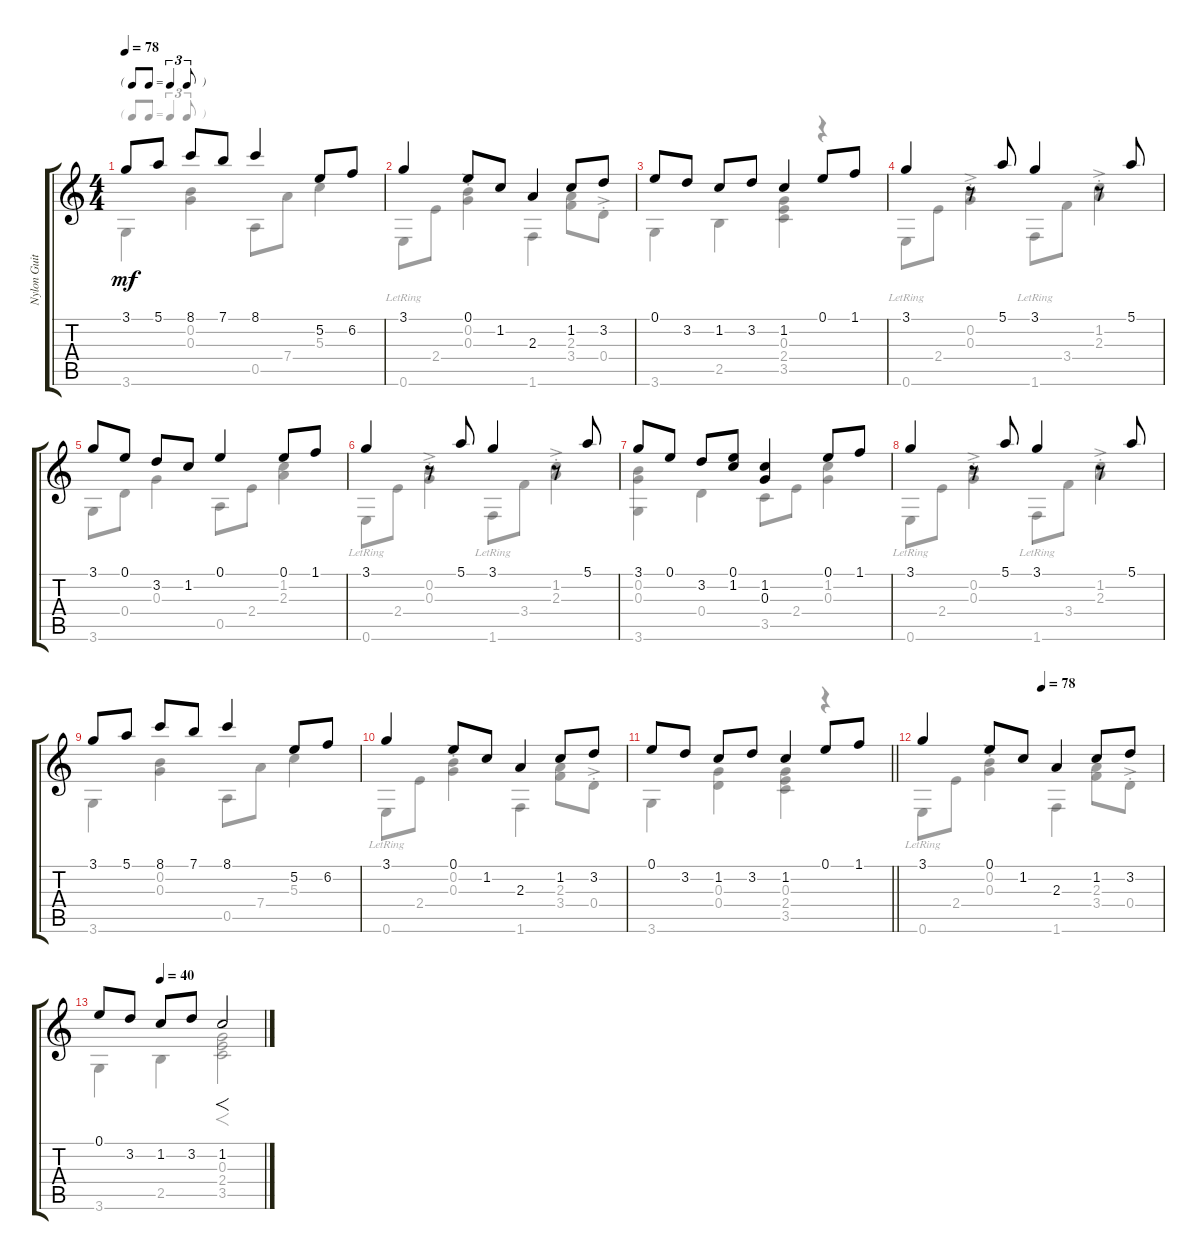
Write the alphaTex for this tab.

\track ("Nylon Guitar" "Nylon Guit") {instrument acousticguitarnylon}
\staff {score tabs}
\tuning (E4 B3 G3 D3 A2 E2) {hide}
\voice
\ts (4 4)
\tf triplet8th
\tempo 78
\clef g2
\ks c
3.1.8{dy mf} 5.1.8 8.1.8 7.1.8 8.1.4 5.2.8 6.2.8 |
3.1.4 0.1.8 1.2.8 2.3.4 1.2.8 3.2.8 |
0.1.8 3.2.8 1.2.8 3.2.8 1.2.4 0.1.8 1.1.8 |
3.1.4 r.8 5.1.8 3.1.4 r.8 5.1.8 |
3.1.8 0.1.8 3.2.8 1.2.8 0.1.4 0.1.8 1.1.8 |
3.1.4 r.8 5.1.8 3.1.4 r.8 5.1.8 |
3.1.8 0.1.8 3.2.8 (0.1 1.2).8 (1.2 0.3).4 0.1.8 1.1.8 |
3.1.4 r.8 5.1.8 3.1.4 r.8 5.1.8 |
3.1.8 5.1.8 8.1.8 7.1.8 8.1.4 5.2.8 6.2.8 |
3.1.4 0.1.8 1.2.8 2.3.4 1.2.8 3.2.8 |
\barLineRight lightlight
0.1.8 3.2.8 1.2.8 3.2.8 1.2.4 0.1.8 1.1.8 |
\tempo (78 0.5)
3.1.4 0.1.8 1.2.8 2.3.4 1.2.8 3.2.8 |
\tempo (40 0.375)
0.1.8 3.2.8 1.2.8 3.2.8 1.2.2{f}
\voice
\clef g2
\ottava regular
\simile none
\ks c
3.6.4{dy mf} (0.2 0.3).4 0.5.8 7.4.8 5.3.4 |
0.6{lr}.8 2.4.8 (0.2 0.3{ac st}).4 1.6.4 (2.3 3.4).8 0.4{ac st}.8 |
3.6.4 2.5.4 (0.3 2.4 3.5).4 r.4 |
0.6{lr}.8 2.4.8 (0.2 0.3{ac st}).4 1.6{lr}.8 3.4.8 (1.2 2.3{ac st}).4 |
3.6.8 0.4.8 0.3.4 0.5.8 2.4.8 (1.2 2.3).4 |
0.6{lr}.8 2.4.8 (0.2 0.3{ac st}).4 1.6{lr}.8 3.4.8 (1.2 2.3{ac st}).4 |
(0.2 0.3 3.6).4 0.4.4 3.5.8 2.4.8 (1.2 0.3).4 |
0.6{lr}.8 2.4.8 (0.2 0.3{ac st}).4 1.6{lr}.8 3.4.8 (1.2 2.3{ac st}).4 |
3.6.4 (0.2 0.3).4 0.5.8 7.4.8 5.3.4 |
0.6{lr}.8 2.4.8 (0.2 0.3{ac st}).4 1.6.4 (2.3 3.4).8 0.4{ac st}.8 |
\barLineRight lightlight
3.6.4 (0.3 0.4).4 (0.3 2.4 3.5).4 r.4 |
0.6{lr}.8 2.4.8 (0.2 0.3{ac st}).4 1.6.4 (2.3 3.4).8 0.4{ac st}.8 |
3.6.4 2.5.4 (0.3 2.4 3.5).2{f}
